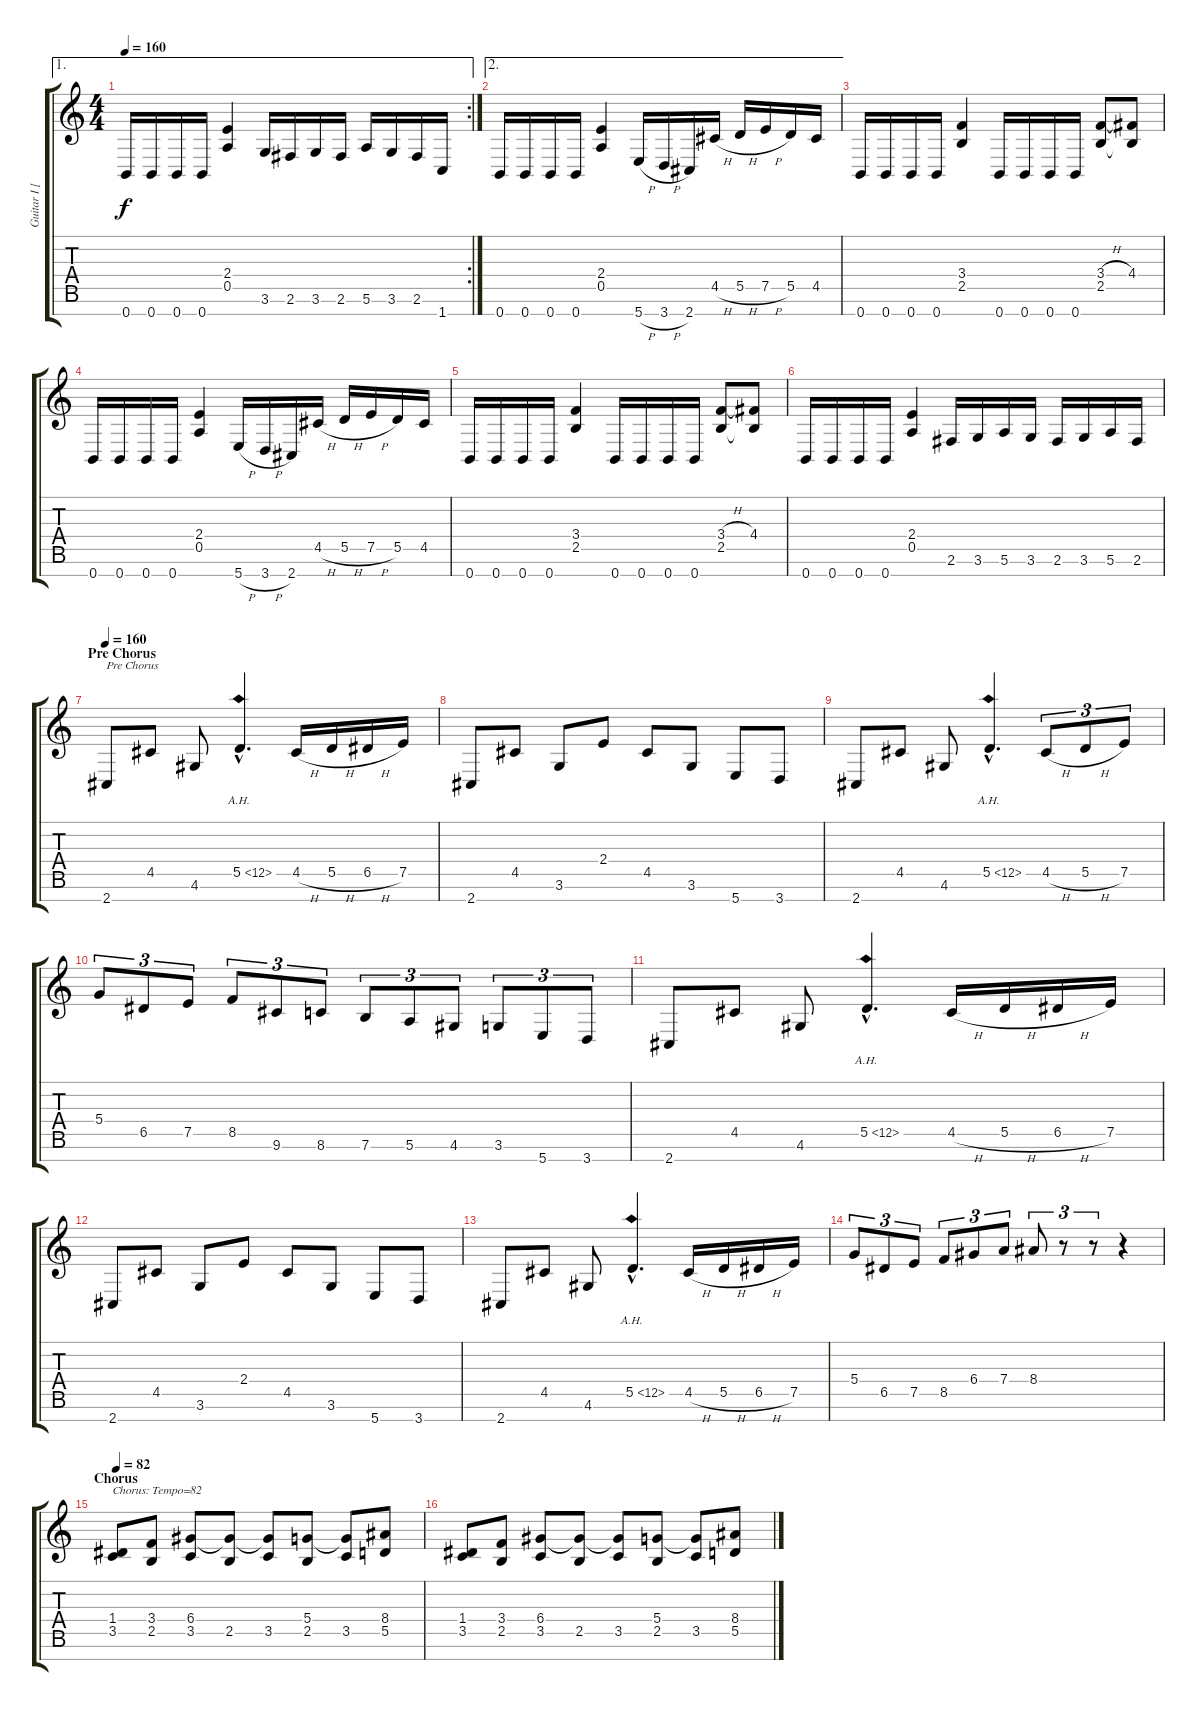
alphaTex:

\track ("Guitar I [Insahn]" "Guitar I [") {instrument distortionguitar}
\staff {score tabs}
\tuning (E4 B3 G3 D3 A2 E2 B1) {hide}
\ae 1
\rc 2
\ts (4 4)
\tempo 160
\clef g2
\ks c
0.7.16{dy f} 0.7.16 0.7.16 0.7.16 (2.4 0.5).4 3.6.16 2.6.16 3.6.16 2.6.16 5.6.16 3.6.16 2.6.16 1.7.16 |
\ae 2
0.7.16 0.7.16 0.7.16 0.7.16 (2.4 0.5).4 5.7{h}.16 3.7{h}.16 2.7.16 4.5{h}.16 5.5{h}.16 7.5{h}.16 5.5.16 4.5.16 |
0.7.16 0.7.16 0.7.16 0.7.16 (3.4 2.5).4 0.7.16 0.7.16 0.7.16 0.7.16 (3.4{h} 2.5).8 (4.4 2.5{t}).8 |
0.7.16 0.7.16 0.7.16 0.7.16 (2.4 0.5).4 5.7{h}.16 3.7{h}.16 2.7.16 4.5{h}.16 5.5{h}.16 7.5{h}.16 5.5.16 4.5.16 |
0.7.16 0.7.16 0.7.16 0.7.16 (3.4 2.5).4 0.7.16 0.7.16 0.7.16 0.7.16 (3.4{h} 2.5).8 (4.4 2.5{t}).8 |
0.7.16 0.7.16 0.7.16 0.7.16 (2.4 0.5).4 2.6.16 3.6.16 5.6.16 3.6.16 2.6.16 3.6.16 5.6.16 2.6.16 |
\section ("" "Pre Chorus")
\tempo 160
2.7.8{txt "Pre Chorus"} 4.5.8 4.6.8 5.5{ah 7 hac}.4{d} 4.5{h}.16 5.5{h}.16 6.5{h}.16 7.5.16 |
2.7.8 4.5.8 3.6.8 2.4.8 4.5.8 3.6.8 5.7.8 3.7.8 |
2.7.8 4.5.8 4.6.8 5.5{ah 7 hac}.4{d} 4.5{h}.8{tu (3 2)} 5.5{h}.8{tu (3 2)} 7.5.8{tu (3 2)} |
5.4.8{tu (3 2)} 6.5.8{tu (3 2)} 7.5.8{tu (3 2)} 8.5.8{tu (3 2)} 9.6.8{tu (3 2)} 8.6.8{tu (3 2)} 7.6.8{tu (3 2)} 5.6.8{tu (3 2)} 4.6.8{tu (3 2)} 3.6.8{tu (3 2)} 5.7.8{tu (3 2)} 3.7.8{tu (3 2)} |
2.7.8 4.5.8 4.6.8 5.5{ah 7 hac}.4{d} 4.5{h}.16 5.5{h}.16 6.5{h}.16 7.5.16 |
2.7.8 4.5.8 3.6.8 2.4.8 4.5.8 3.6.8 5.7.8 3.7.8 |
2.7.8 4.5.8 4.6.8 5.5{ah 7 hac}.4{d} 4.5{h}.16 5.5{h}.16 6.5{h}.16 7.5.16 |
5.4.8{tu (3 2)} 6.5.8{tu (3 2)} 7.5.8{tu (3 2)} 8.5.8{tu (3 2)} 6.4.8{tu (3 2)} 7.4.8{tu (3 2)} 8.4.8{tu (3 2)} r.8{tu (3 2)} r.8{tu (3 2)} r.4 |
\section ("" "Chorus")
\tempo 82
(1.4 3.5).8{txt "Chorus: Tempo=82"} (3.4 2.5).8 (6.4 3.5).8 (6.4{t} 2.5).8 (6.4{t} 3.5).8 (5.4 2.5).8 (5.4{t} 3.5).8 (8.4 5.5).8 |
(1.4 3.5).8 (3.4 2.5).8 (6.4 3.5).8 (6.4{t} 2.5).8 (6.4{t} 3.5).8 (5.4 2.5).8 (5.4{t} 3.5).8 (8.4 5.5).8
